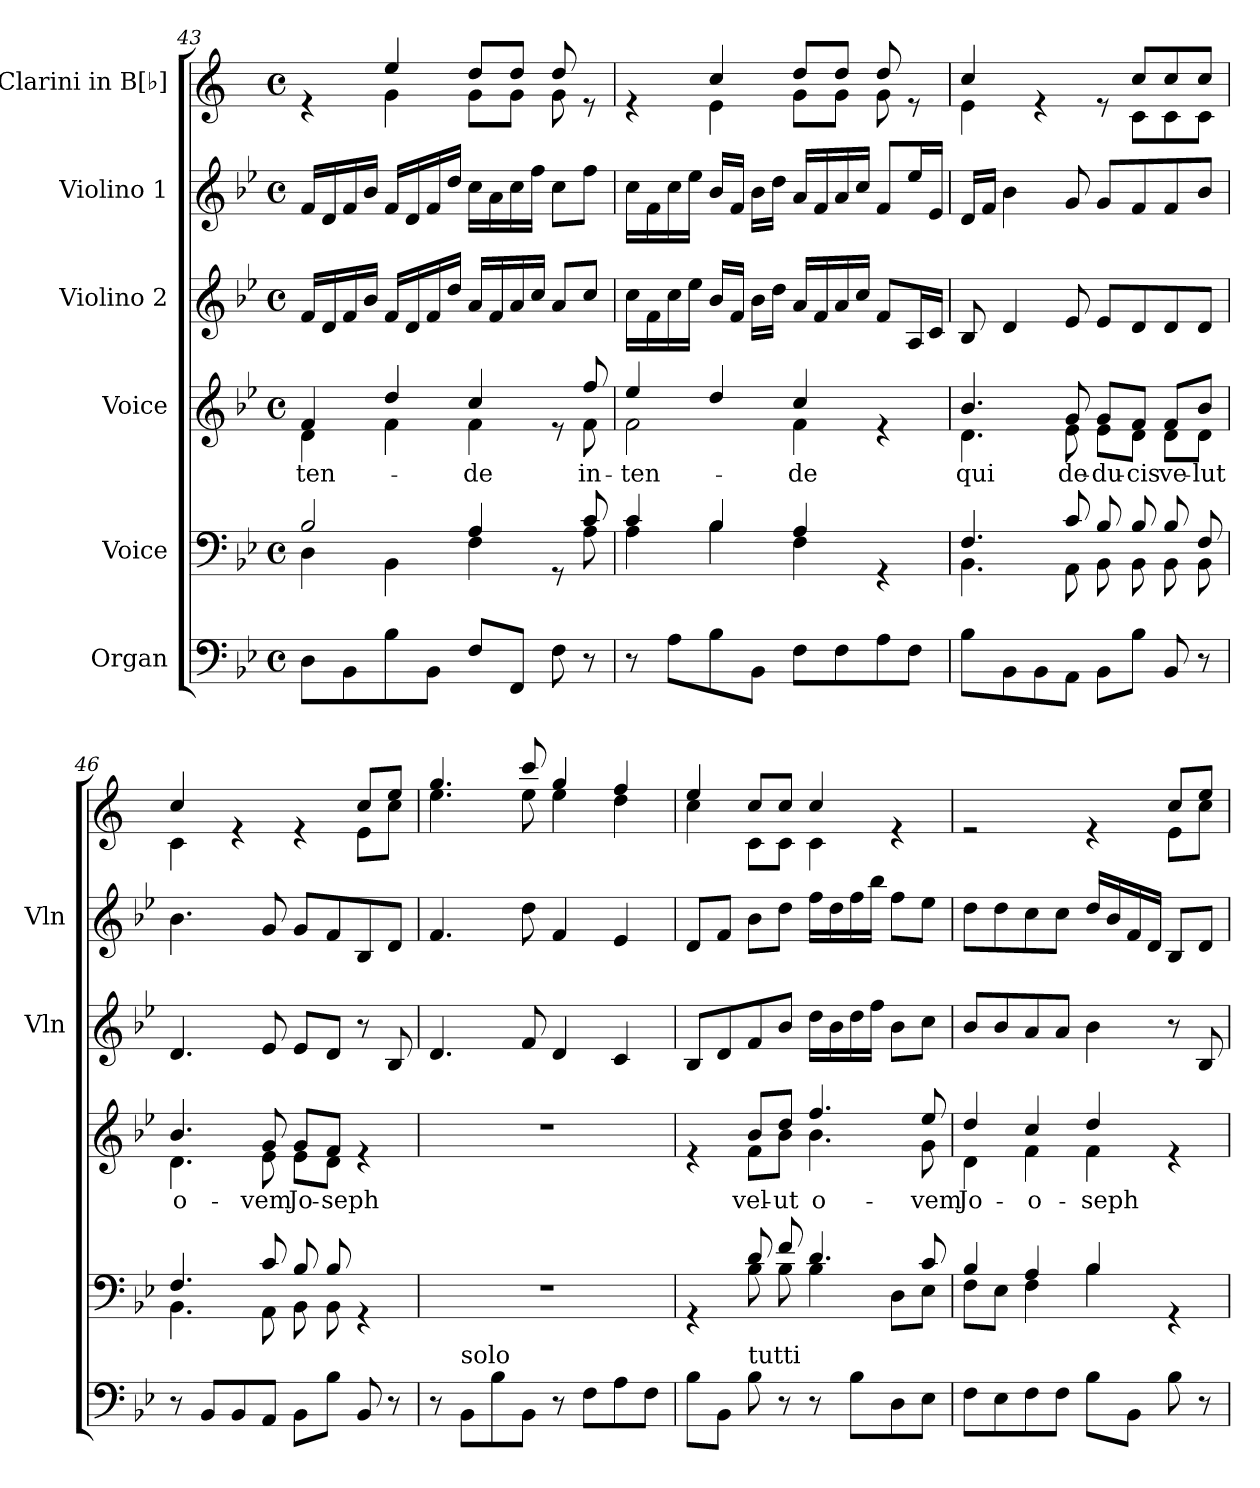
**kern	**kern	**kern	**text	**kern	**kern	**kern
*part6	*part5	*part4	*part4	*part3	*part2	*part1
*staff6	*staff5	*staff4	*staff4	*staff3	*staff2	*staff1
*I"Organ	*I"Voice	*I"Voice	*	*I"Violino 2	*I"Violino 1	*I"Clarini in B[♭]
*	*	*	*	*I'Vln	*I'Vln	*
*clefF4	*clefF4	*clefG2	*	*clefG2	*clefG2	*clefG2
*	*	*	*	*	*	*ITrd1c2
*k[b-e-]	*k[b-e-]	*k[b-e-]	*	*k[b-e-]	*k[b-e-]	*k[b-e-]
*M4/4	*M4/4	*M4/4	*	*M4/4	*M4/4	*M4/4
*met(c)	*met(c)	*met(c)	*	*met(c)	*met(c)	*met(c)
=43	=43	=43	=43	=43	=43	=43
*	*^	*	*	*	*	*
!	!	!	!	!LO:LY:b	!	!	!
*	*	*	*^	*	*	*	*^
8D\L	2B-/	4D\	4f/	4d\	-ten-	16f/LL	16f/LL	4re	4ryy
.	.	.	.	.	.	16d/	16d/	.	.
8BB-\	.	.	.	.	.	16f/	16f/	.	.
.	.	.	.	.	.	16b-/JJ	16b-/JJ	.	.
8B-\	.	4BB-\	4dd/	4f\	.	16f/LL	16f/LL	4dd/	4f\
.	.	.	.	.	.	16d/	16d/	.	.
8BB-\J	.	.	.	.	.	16f/	16f/	.	.
.	.	.	.	.	.	16dd/JJ	16dd/JJ	.	.
!	!	!	!	!	!LO:LY:b	!	!	!	!
8F/L	4A/	4F\	4cc/	4f\	-de	16a/LL	16cc\LL	8cc/L	8f\L
.	.	.	.	.	.	16f/	16a\	.	.
8FF/J	.	.	.	.	.	16a/	16cc\	8cc/J	8f\J
.	.	.	.	.	.	16cc/JJ	16ff\JJ	.	.
8F\	8rGG	8ryy	8re	8ryy	.	8a/L	8cc\L	8cc/	8f\
!	!	!	!	!	!LO:LY:b	!	!	!	!
8r	8c/	8A\	8ff/	8f\	in-	8cc/J	8ff\J	8re	8ryy
=44	=44	=44	=44	=44	=44	=44	=44	=44	=44
!	!	!	!	!	!LO:LY:b	!	!	!	!
8r	4c/	4A\	4ee-/	2f\	-ten-	16cc\LL	16cc\LL	4re	4ryy
.	.	.	.	.	.	16f\	16f\	.	.
8A\L	.	.	.	.	.	16cc\	16cc\	.	.
.	.	.	.	.	.	16ee-\JJ	16ee-\JJ	.	.
8B-\	4B-/	4B-\	4dd/	.	.	16b-/LL	16b-/LL	4b-/	4d\
.	.	.	.	.	.	16f/JJ	16f/JJ	.	.
8BB-\J	.	.	.	.	.	16b-\LL	16b-\LL	.	.
.	.	.	.	.	.	16dd\JJ	16dd\JJ	.	.
!	!	!	!	!	!LO:LY:b	!	!	!	!
8F\L	4A/	4F\	4cc/	4f\	-de	16a/LL	16a/LL	8cc/L	8f\L
.	.	.	.	.	.	16f/	16f/	.	.
8F\	.	.	.	.	.	16a/	16a/	8cc/J	8f\J
.	.	.	.	.	.	16cc/JJ	16cc/JJ	.	.
8A\	4rGG	4ryy	4re	4ryy	.	8f/L	8f/L	8cc/	8f\
8F\J	.	.	.	.	.	16A/L	16ee-/L	8re	8ryy
.	.	.	.	.	.	16c/JJ	16e-/JJ	.	.
!!LO:PB:g=z	!!
=45	=45	=45	=45	=45	=45	=45	=45	=45	=45
!	!	!	!	!	!LO:LY:b	!	!	!	!
8B-\L	4.F/	4.BB-\	4.b-/	4.d\	qui	8B-/	16d/LL	4b-/	4d\
.	.	.	.	.	.	.	16f/JJ	.	.
8BB-\	.	.	.	.	.	4d/	4b-\	.	.
8BB-\	.	.	.	.	.	.	.	4re	4.ryy
!	!	!	!	!	!LO:LY:b	!	!	!	!
8AA\J	8c/	8AA\	8g/	8e-\	de-	8e-/	8g/	.	.
!	!	!	!	!	!LO:LY:b	!	!	!	!
8BB-\L	8B-/	8BB-\	8g/L	8e-\L	-du-	8e-/L	8g/L	8re	.
!	!	!	!	!	!LO:LY:b	!	!	!	!
8B-\J	8B-/	8BB-\	8f/J	8d\J	-cis	8d/	8f/	8b-/L	8B-\L
!	!	!	!	!	!LO:LY:b	!	!	!	!
8BB-/	8B-/	8BB-\	8f/L	8d\L	ve-	8d/	8f/	8b-/	8B-\
!	!	!	!	!	!LO:LY:b	!	!	!	!
8r	8F/	8BB-\	8b-/J	8d\J	-lut	8d/J	8b-/J	8b-/J	8B-\J
=46	=46	=46	=46	=46	=46	=46	=46	=46	=46
!	!	!	!	!	!LO:LY:b	!	!	!	!
8r	4.F/	4.BB-\	4.b-/	4.d\	o-	4.d/	4.b-\	4b-/	4B-\
8BB-/L	.	.	.	.	.	.	.	.	.
8BB-/	.	.	.	.	.	.	.	4re	2ryy
!	!	!	!	!	!LO:LY:b	!	!	!	!
8AA/J	8c/	8AA\	8g/	8e-\	-vem	8e-/	8g/	.	.
!	!	!	!	!	!LO:LY:b	!	!	!	!
8BB-\L	8B-/	8BB-\	8g/L	8e-\L	Jo-	8e-/L	8g/L	4re	.
!	!	!	!	!	!LO:LY:b	!	!	!	!
8B-\J	8B-/	8BB-\	8f/J	8d\J	-seph	8d/J	8f/	.	.
8BB-/	4rGG	4ryy	4re	4ryy	.	8r	8B-/	8b-/L	8d\L
8r	.	.	.	.	.	8B-/	8d/J	8dd/J	8b-\J
*	*v	*v	*	*	*	*	*	*	*
*	*	*v	*v	*	*	*	*	*
=47	=47	=47	=47	=47	=47	=47	=47
8r	1r	1r	.	4.d/	4.f/	4.ff/	4.dd\
!LO:TX:a:t=solo	!	!	!	!	!	!	!
8BB-\L	.	.	.	.	.	.	.
8B-\	.	.	.	.	.	.	.
8BB-\J	.	.	.	8f/	8dd\	8bb-/	8dd\
8r	.	.	.	4d/	4f/	4ff/	4dd\
8F\L	.	.	.	.	.	.	.
8A\	.	.	.	4c/	4e-/	4ee-/	4cc\
8F\J	.	.	.	.	.	.	.
=48	=48	=48	=48	=48	=48	=48	=48
*	*^	*^	*	*	*	*	*
8B-\L	4rGG	4ryy	4re	4ryy	.	8B-/L	8d/L	4dd/	4b-\
8BB-\J	.	.	.	.	.	8d/	8f/J	.	.
!LO:TX:a:t=tutti	!	!	!	!	!	!	!	!	!
!	!	!	!	!	!LO:LY:b	!	!	!	!
8B-\	8d/	8B-\	8b-/L	8f\L	vel-	8f/	8b-\L	8b-/L	8B-\L
!	!	!	!	!	!LO:LY:b	!	!	!	!
8r	8f/	8B-\	8dd/J	8b-\J	-ut	8b-/J	8dd\J	8b-/J	8B-\J
!	!	!	!	!	!LO:LY:b	!	!	!	!
8r	4.d/	4B-\	4.ff/	4.b-\	o-	16dd\LL	16ff\LL	4b-/	4B-\
.	.	.	.	.	.	16b-\	16dd\	.	.
8B-\L	.	.	.	.	.	16dd\	16ff\	.	.
.	.	.	.	.	.	16ff\JJ	16bb-\JJ	.	.
8D\	.	8D\L	.	.	.	8b-\L	8ff\L	4re	4ryy
!	!	!	!	!	!LO:LY:b	!	!	!	!
8E-\J	8c/	8E-\J	8ee-/	8g\	-vem	8cc\J	8ee-\J	.	.
!!LO:LB:g=z	!!
=49	=49	=49	=49	=49	=49	=49	=49	=49	=49
!	!	!	!	!	!LO:LY:b	!	!	!	!
8F\L	4B-/	8F\L	4dd/	4d\	Jo-	8b-/L	8dd\L	2re	2.ryy
8E-\	.	8E-\J	.	.	.	8b-/	8dd\	.	.
!	!	!	!	!	!LO:LY:b	!	!	!	!
8F\	4A/	4F\	4cc/	4f\	-o-	8a/	8cc\	.	.
8F\J	.	.	.	.	.	8a/J	8cc\J	.	.
!	!	!	!	!	!LO:LY:b	!	!	!	!
8B-\L	4B-/	4B-\	4dd/	4f\	-seph	4b-\	16dd/LL	4re	.
.	.	.	.	.	.	.	16b-/	.	.
8BB-\J	.	.	.	.	.	.	16f/	.	.
.	.	.	.	.	.	.	16d/JJ	.	.
8B-\	4rGG	4ryy	4re	4ryy	.	8r	8B-/L	8b-/L	8d\L
8r	.	.	.	.	.	8B-/	8d/J	8dd/J	8b-\J
*	*v	*v	*	*	*	*	*	*v	*v
*	*	*v	*v	*	*	*	*
=	=	=	=	=	=	=
*-	*-	*-	*-	*-	*-	*-
